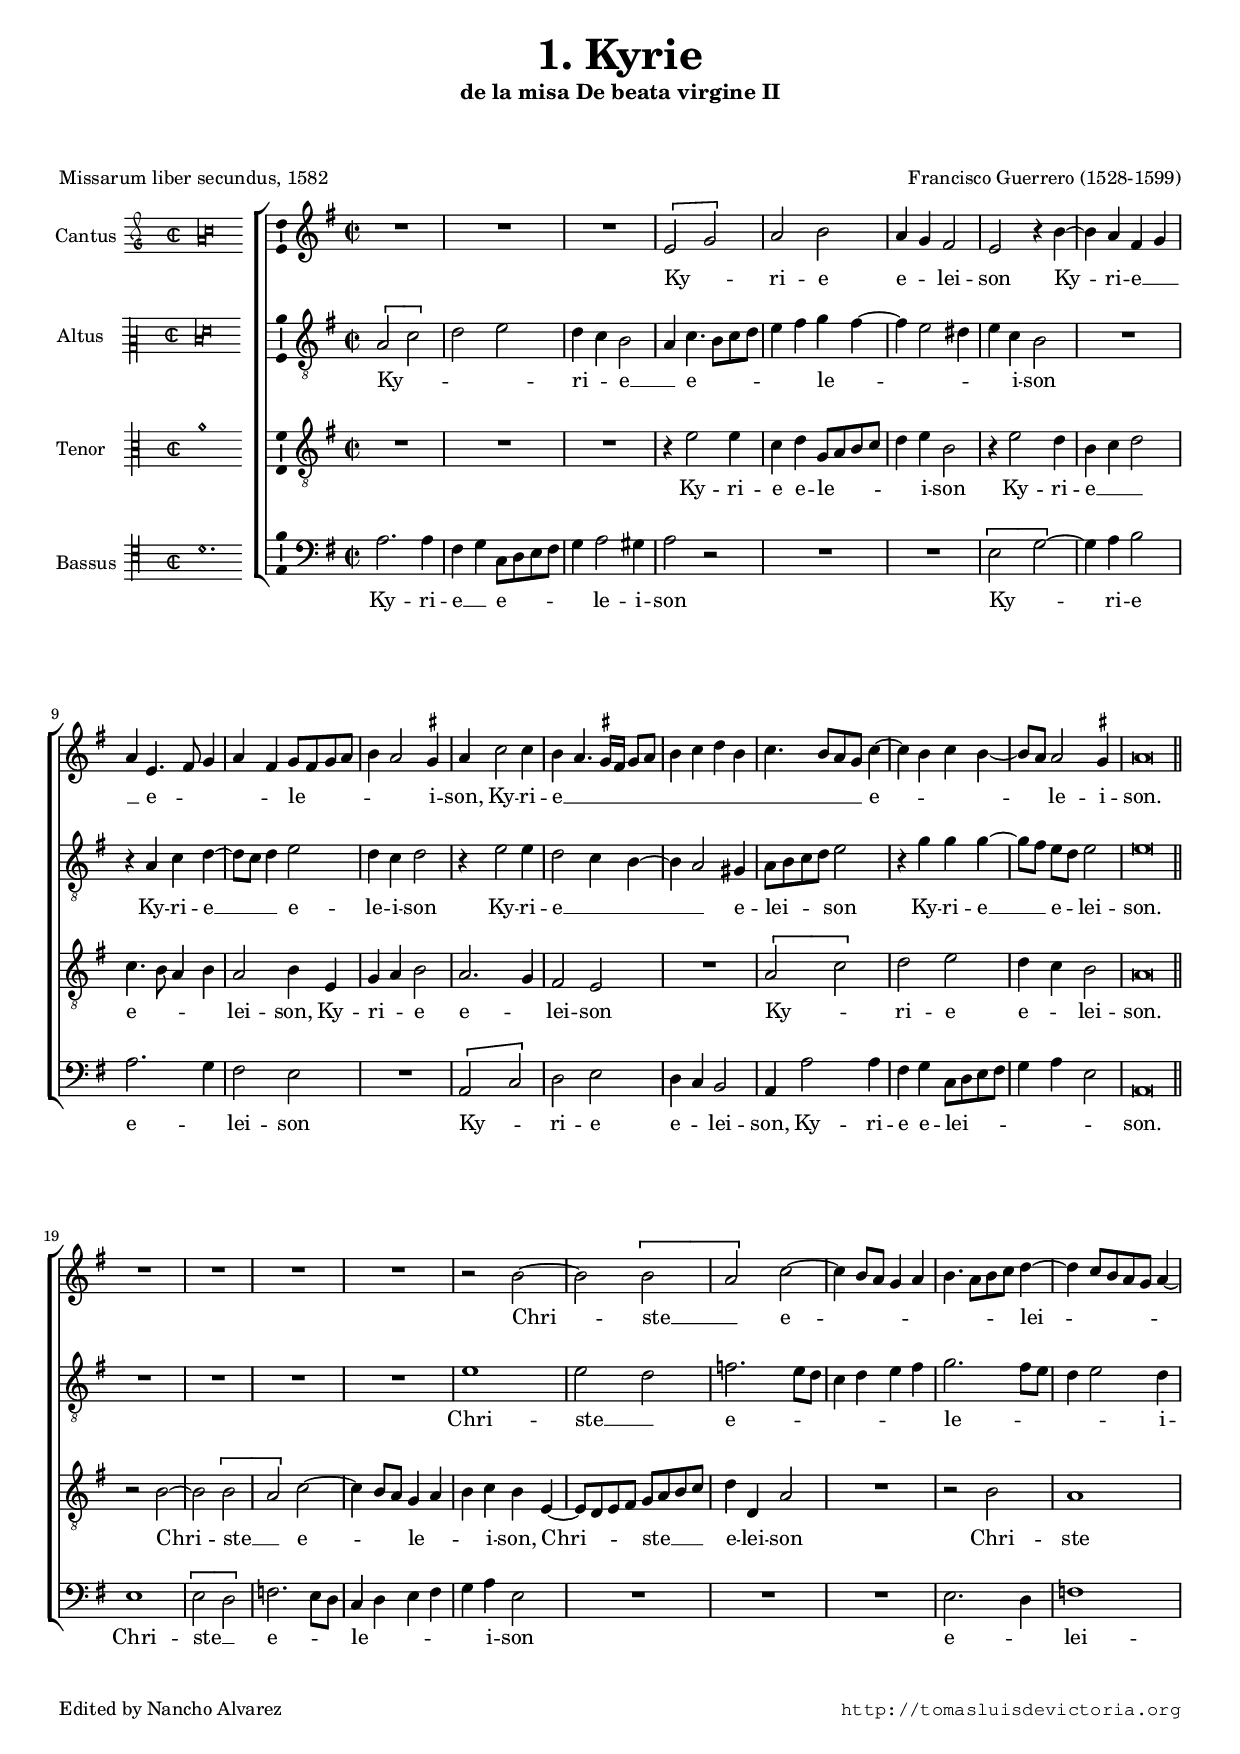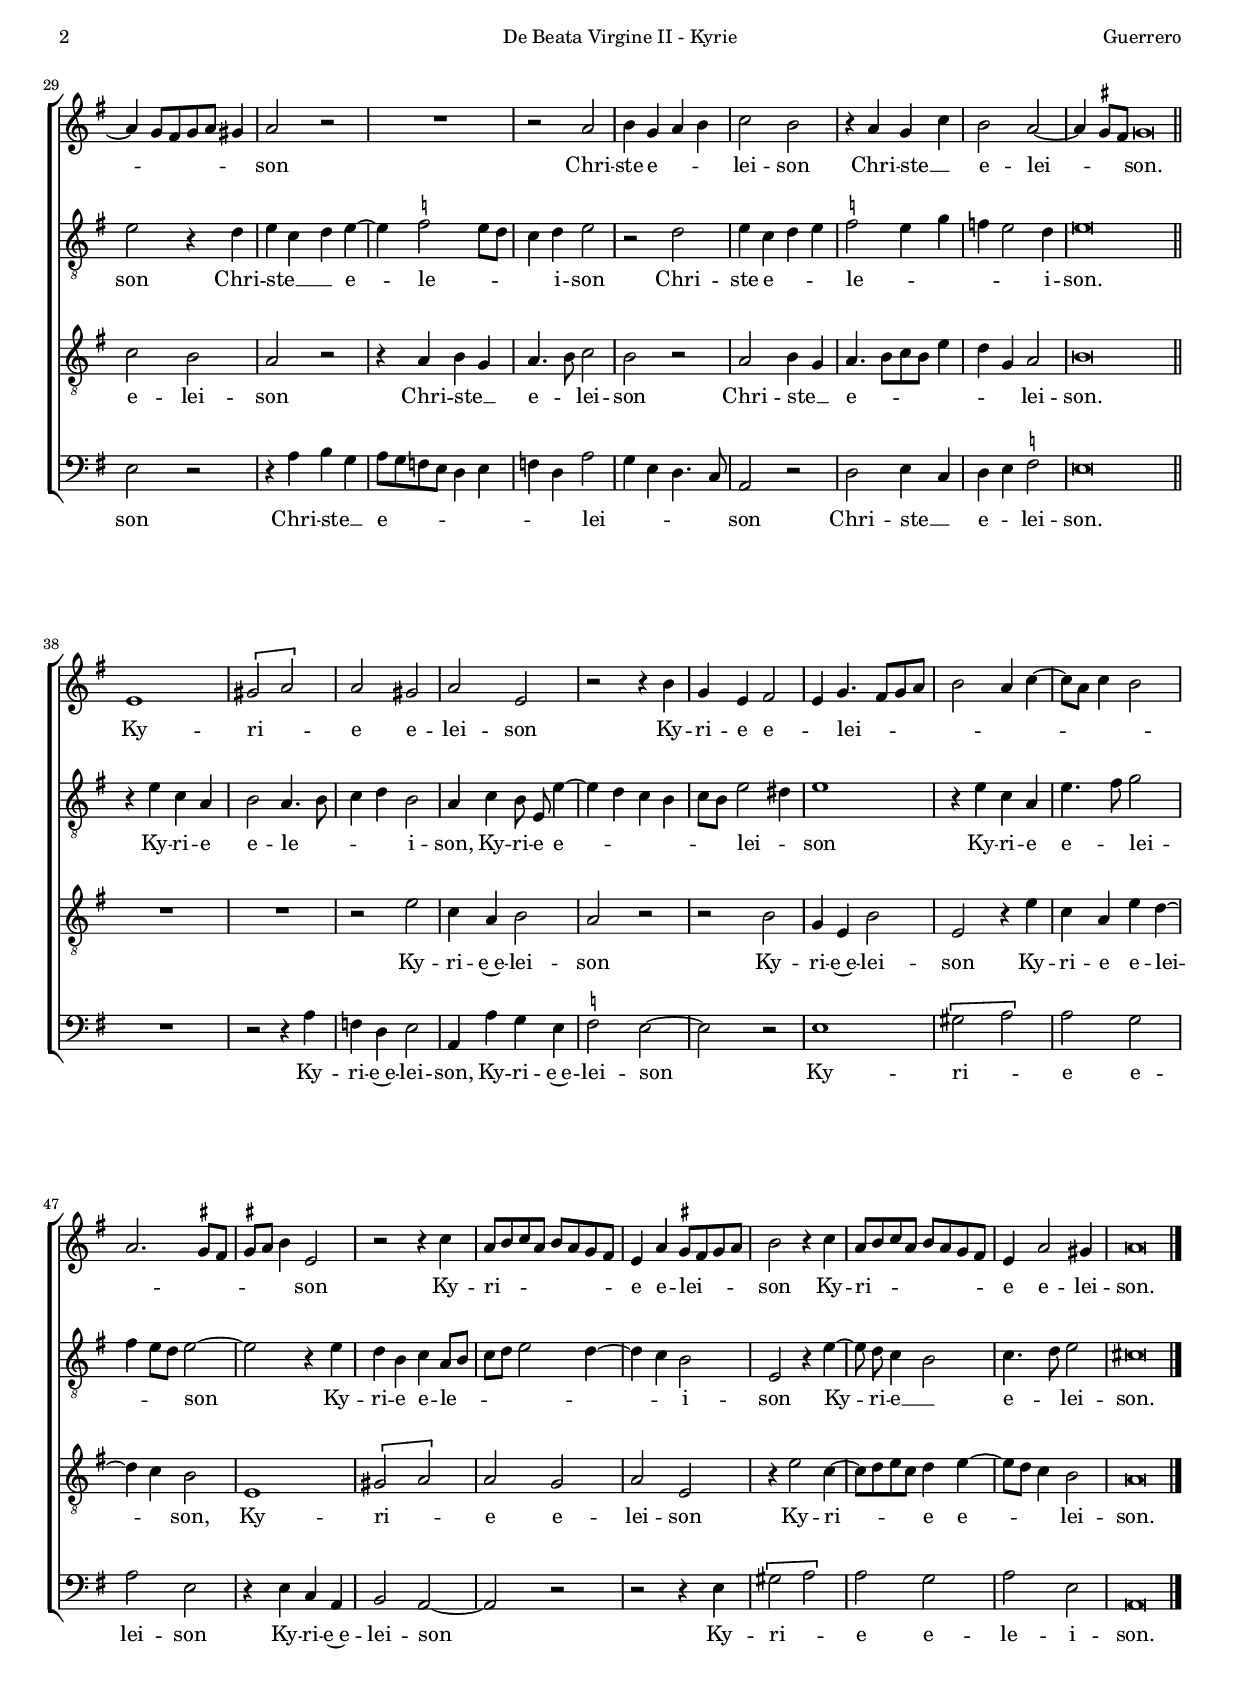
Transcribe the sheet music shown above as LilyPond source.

\version "2.18.0"

#(set-default-paper-size "a4")
#(set-global-staff-size 16.4)
#(ly:set-option 'point-and-click #f)
%mobile -s16 -i3.5

italicas=\override LyricText.font-shape = #'italic
rectas=\override LyricText.font-shape = #'upright
ss=\once \set suggestAccidentals = ##t
incipitwidth = 20
htitle="De Beata Virgine II - Kyrie"
hcomposer="Guerrero"


\header {
	title=\markup{\fontsize #3 "1. Kyrie"}
	subtitle="de la misa De beata virgine II"
	subsubtitle=\markup{\null \vspace #2 }
	composer="Francisco Guerrero (1528-1599)"
        pdfauthor=\composer
	%opus="(-)"
	poet="Missarum liber secundus, 1582"
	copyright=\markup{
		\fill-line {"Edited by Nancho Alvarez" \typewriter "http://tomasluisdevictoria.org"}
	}
%	tagline=""
}

global={\key c \major \time 2/2 \skip 1*18 \bar "||" \break
				\skip 1*19 \bar "||" \break
				\skip 1*18 \bar "|." }


cantus=\relative c''{
	R1
	R
	R
	\[a2 c\]
	d e
	d4 c b2
	a2 r4 e' ~
	e d b c
	d a4. b8 c4
	d b c8 b c d 
	e4 d2 \ss cis4
	d4 f2 f4
	e d4. \ss cis16 b cis8[ d]
	e4 f g e
	f4. e8[ d c] f4 ~
	f e f e ~
	e8 d d2 \ss cis4
	d\breve*1/2
	R1
	R
	R
	R
	r2 e ~
	e \[e
	d\] f ~
	f4 e8 d c4 d 
	e4. d8[ e f] g4 ~
	g f8[ e d c] d4 ~
	d c8[ b c d] cis4
	d2 r
	R1
	r2 d 
	e4 c d e 
	f2 e
	r4 d c f
	e2 d ~
	d4 \ss cis8 b cis\breve*1/4
	a1
	\[cis2 d\]
	d cis
	d a 
	r2 r4 e'
	c a b2
	a4 c4. b8 c d
	e2 d4 f ~
	f8 d f4 e2
	d2. \ss cis8 b
	\ss cis d e4 a,2
	r2 r4 f'
	d8 e f d e d c b
	a4 d \ss cis8 b cis d
	e2 r4 f4
	d8 e f d e d c b
	a4 d2 cis4 
	d\breve*1/2
}

altus=\relative c'{
	\[d2 f\] 
	g a
	g4 f e2
	d4 f4. e8 f g
	a4b c b ~
	b a2 gis4 
	a4 f e2
	R1
	r4 d f g ~
	g8 f g4 a2
	g4 f g2
	r4 a2 a4
	g2 f4 e ~
	e d2 cis4
	d8 e f g a2
	r4 c c c ~
	c8[ b] a[ g] a2 
	a\breve*1/2
	R1
	R
	R
	R
	a1
	a2 g
	bes2. a8 g
	f4 g a b
	c2. b8 a 
	g4 a2 g4
	a2 r4 g
	a4 f g a ~
	a4 \ss bes2 a8 g
	f4 g a2
	r2 g
	a4 f g a
	\ss bes2 a4 c 
	bes4 a2 g4
	a\breve*1/2
	r4 a f d
	e2 d4. e8 
	f4 g e2
	d4 f e8 \noBeam a, a'4 ~
	a4 g f e
	f8 e a2 gis4
	a1
	r4 a f d
	a'4. b8 c2
	b4 a8 g a2 ~
	a r4 a 
	g e f d8 e
	f8 g a2 g4 ~
	g f e2
	a,2 r4 a' ~
	a8 \noBeam g f4 e2
	f4. g8 a2 
	fis\breve*1/2
}

tenor=\relative c''{
	R1
	R
	R
	r4 a2 a4
	f g c,8 d e f 
	g4 a e2
	r4 a2 g4
	e f g2
	f4. e8 d4 e
	d2 e4 a, 
	c d e2
	d2. c4 b2 a
	R1
	\[d2 f\]
	g2 a
	g4 f e2 
	d\breve*1/2
	r2 e ~
	e \[e 
	d\] f2 ~
	f4 e8 d c4 d
	e f e a, ~
	a8 g a b c d e f
	g4 g, d'2
	R1
	r2 e
	d1
	f2 e
	d2 r
	r4 d e c
	d4. e8 f2
	e2 r
	d e4 c
	d4. e8[ f e] a4
	g c, d2
	e\breve*1/2
	R1
	R
	r2 a2
	f4 d e2
	d r
	r e
	c4 a e'2
	a, r4 a'
	f d a' g ~
	g f e2
	a,1
	\[cis2 d\]
	d c 
	d a
	r4 a'2 f4 ~
	f8 g a f g4 a ~
	a8 g f4 e2 
	d\breve*1/2
}

bassus=\relative c'{
	d2. d4
	b c f,8 g a b
	c4 d2 cis4 
	d2 r
	R1
	R
	\[a2 c ~ \]
	c4 d e2
	d2. c4
	b2 a
	R1
	\[d,2 f\]
	g2 a
	g4 f e2
	d4 d'2 d4
	b4 c f,8 g a b
	c4 d a2
	d,\breve*1/2
	a'1
	\[a2 g\]
	bes2. a8 g
	f4 g a b
	c d a2
	R1
	R
	R
	a2. g4 
	bes1
	a2 r
	r4 d e c
	d8 c bes a g4 a
	bes g d'2
	c4 a g4. f8 
	d2 r
	g2 a4 f 
	g a \ss bes2
	a\breve*1/2
	R1
	r2 r4 d
	bes4 g a2
	d,4 d' c a
	\ss bes2 a ~
	a r
	a1
	\[cis2 d\]
	d c
	d a r4 a f d
	e2 d ~
	d r
	r r4 a'
	\[cis2 d\]
	d c  
	d a 
	d,\breve*1/2
}


textocantus=\lyricmode{
Ky -- _ ri -- e e -- _ lei -- son
Ky -- ri -- e __ _ _ e -- _ _ _ _ le -- _ _ _ _ _ i -- son,
Ky -- ri -- e __ _ _ _ _ _ _ _ _ _ _ _ _ _ e -- _ _ _ _ le -- i -- son.
Chri -- ste __ _ e -- _ _ _ _ _ _ _ _ lei -- _ _ _ _ _ _ _ _ _ _ son
Chri -- ste e -- _ _ lei -- son
Chri -- ste __ _ e -- lei -- _ _ son.
Ky -- ri -- _ e e -- lei -- son
Ky -- ri -- e e -- _ lei -- _ _ _ _ _ _ _ _ _ _ _ _ _ _ _ son
Ky -- ri -- _ _ _ _ _ _ _ e e -- lei -- _ _ _ son
Ky -- ri -- _ _ _ _ _ _ _ e e -- lei -- son.
}

textoaltus=\lyricmode{
Ky -- _ _ _ ri -- _ e __ _ e -- _ _ _ _ _ le -- _ _ _ _ i -- son
Ky -- ri -- e __ _ _ e -- le -- i -- son
Ky -- ri -- e __ _ _ _ e -- lei -- _ _ _ son
Ky -- ri -- e __ _ e -- _ lei -- son.
Chri -- ste __ _ e -- _ _ _ _ _ _ le -- _ _ _ _ i -- son
Chri -- ste __ _ _ e -- le -- _ _ _ i -- son
Chri -- ste e -- _ _ le -- _ _ _ _ i -- son.
Ky -- ri -- e e -- le -- _ _ _ i -- son,
Ky -- ri -- e e -- _ _ _ _ _ lei -- _ son
Ky -- ri -- e e -- _ lei -- _ _ _ son 
Ky -- ri -- e e -- le -- _ _ _ _ _ _ i -- son
Ky -- ri -- e __ _ e -- _ lei -- son.
}

textotenor=\lyricmode{
Ky -- ri -- e e -- le -- _ _ _ _ i -- son
Ky -- ri -- e __ _ _ e -- _ _ _ lei -- son,
Ky -- ri -- _ e e -- _ lei -- son
Ky -- _ ri -- e e -- _ lei -- son.
Chri -- ste __ _ e -- _ _ le -- _ _ i -- son,
Chri -- _ _ _ ste __ _ _ _ e -- lei -- son
Chri -- ste e -- lei -- son
Chri -- ste __ _ e -- _ lei -- son
Chri -- ste __ _ e -- _ _ _ _ _ _ lei -- son.
Ky -- ri -- e~e -- lei -- son
Ky -- ri -- e~e -- lei -- son
Ky -- ri -- e e -- lei -- _ son,
Ky -- ri -- _ e e -- lei -- son
Ky -- ri -- _ _ _ e e -- _ _ lei -- son.
}

textobassus=\lyricmode{
Ky -- ri -- e __ _ e -- _ _ _ _ le -- i -- son
Ky -- _ ri -- e e -- _ lei -- son
Ky -- _ ri -- e e -- _ lei -- son,
Ky -- ri -- e e -- lei -- _ _ _ _ _ _ son.
Chri -- ste __ _ e -- _ _ le -- _ _ _ _ i -- son
e -- _ lei -- son
Chri -- ste __ _ e -- _ _ _ _ _ _ _ lei -- _ _ _ _ son
Chri -- ste __ _ e -- _ lei -- son.
Ky -- ri -- e~e -- lei -- son,
Ky -- ri -- e~e -- lei -- son
Ky -- ri -- _ e e -- lei -- son
Ky -- ri -- e~e -- lei -- son
Ky -- ri -- _ e e -- le -- i -- son.
}



incipitcantus=\markup{
	\score{
		{ 
		\set Staff.instrumentName="Cantus "
		\override NoteHead.style = #'neomensural
		\override Rest.style = #'neomensural
		\override Staff.TimeSignature.style = #'neomensural
		\cadenzaOn 
		\clef "petrucci-g"
		\key c \major
		\time 2/2
		\[a'1 c''\]
		} 
	\layout {
		\context {\Voice
			\remove Ligature_bracket_engraver
			\consists Mensural_ligature_engraver
		}
		line-width= \incipitwidth
		indent=0
	}
	}
}


incipitaltus=\markup{
	\score{
		{ 
		\set Staff.instrumentName="Altus   "
		\override NoteHead.style = #'neomensural 
		\override Rest.style = #'neomensural
		\override Staff.TimeSignature.style = #'neomensural
		\cadenzaOn 
		\clef "petrucci-c2"
		\key c \major
		\time 2/2
		\[d'1 f'\]
		} 
	\layout {
		\context {\Voice
			\remove Ligature_bracket_engraver
			\consists Mensural_ligature_engraver
		}
		line-width= \incipitwidth
		indent = 0
	}
	}
}


incipittenor=\markup{
	\score{
		{ 
		\set Staff.instrumentName="Tenor   "
		\override NoteHead.style = #'neomensural 
		\override Rest.style = #'neomensural
		\override Staff.TimeSignature.style = #'neomensural
		\cadenzaOn 
		\clef "petrucci-c3"
		\key c \major
		\time 2/2
		a'1
		} 
	\layout {
		\context {\Voice
			\remove Ligature_bracket_engraver
			\consists Mensural_ligature_engraver
		}
		line-width= \incipitwidth
		indent = 0
	}
	}
}


incipitbassus=\markup{
	\score{
		{ 
		\set Staff.instrumentName="Bassus "
		\override NoteHead.style = #'neomensural 
		\override Rest.style = #'neomensural
		\override Staff.TimeSignature.style = #'neomensural
		\cadenzaOn 
		\clef "petrucci-c4"
		\key c \major
		\time 2/2
		d'1.
		} 
	\layout {
		\context {\Voice
			\remove Ligature_bracket_engraver
			\consists Mensural_ligature_engraver
		}
		line-width= \incipitwidth
		indent = 0
	}
	}
}





\score {\transpose c' g{
\new ChoirStaff<<

	\new Staff <<\global
	\new Voice="v1" {
		\set Staff.instrumentName=\incipitcantus
		\clef "treble"
		\cantus }
	\new Lyrics \lyricsto "v1" {\textocantus }
	>>

	
	\new Staff << \global
	\new Voice="v2" {
		\set Staff.instrumentName=\incipitaltus
		\clef "G_8" 
		\altus}
	\new Lyrics \lyricsto "v2" {\textoaltus }
	>>

	
	\new Staff <<\global
	\new Voice="v3" {
		\set Staff.instrumentName=\incipittenor
		\clef "G_8"
		\tenor }
	\new Lyrics \lyricsto "v3" {\textotenor }
	>>
	

	\new Staff <<\global
	\new Voice="v4" {
		\set Staff.instrumentName=\incipitbassus
		\clef "bass" 
		\bassus }
	\new Lyrics \lyricsto "v4" {\textobassus }
	>>
	
>>

	}%transpose
	
\layout{ 
	\context {\Lyrics 
		\override VerticalAxisGroup.staff-affinity = #UP
		\override VerticalAxisGroup.nonstaff-relatedstaff-spacing =
			#'((basic-distance . 0) (minimum-distance . 0) (padding . 1))
		\override LyricText.font-size = #1.2
		\override LyricHyphen.minimum-distance = #0.5
	}
	\context {\Score 
		tempoHideNote = ##t
		\override BarNumber.padding = #2 
	}
	\context {\Voice 
		%melismaBusyProperties = #'()
		%autoBeaming = ##f
	}
	\context {\Staff 
                %\RemoveEmptyStaves
                %\override VerticalAxisGroup.remove-first = ##t
		\override VerticalAxisGroup.staff-staff-spacing =
			#'((basic-distance . 11) (minimum-distance . 0) (padding . 1))
		\consists Ambitus_engraver 
		\override LigatureBracket.padding = #1
	}
}

%\midi { \mtempo }

}


\paper{
	evenHeaderMarkup=\markup  \fill-line { \fromproperty #'page:page-number-string \htitle \hcomposer }
	oddHeaderMarkup= \markup  \fill-line { \on-the-fly #not-first-page \hcomposer \on-the-fly #not-first-page \htitle \on-the-fly #not-first-page \fromproperty #'page:page-number-string }
	%system-count=20
	%page-count = 8
	ragged-last-bottom = ##f
	indent=3.5\cm
	system-system-spacing =
	#'((basic-distance . 20) (minimum-distance . 0) (padding . 5))
	top-system-spacing = % header
	#'((basic-distance . 9) (minimum-distance . 0) (padding . 0))
	last-bottom-spacing = % footer
	#'((basic-distance . 12) (minimum-distance . 0) (padding . 0))
	markup-system-spacing.padding = #1.5
}
